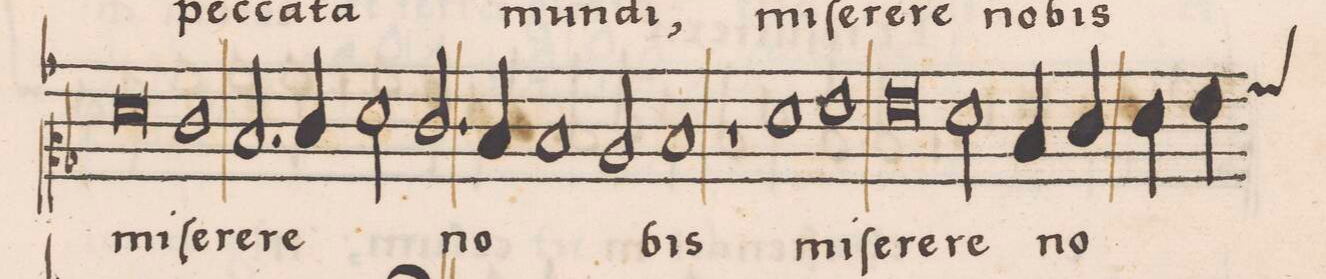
**kern	**text
*I"CANTVS	*
*clefC2	*
*k[b-]	*
*met(C|)	*
*M2/1	*
0f	mi  -
=32-	=32-
1e	-ſe-
=33-	=33-
2.d/	-re-
4e/	-re
2f\	.
2.e/	no-
=34-	=34-
4d/	.
1d	.
2c/	.
=35-	=35-
1d	-bis
1r	.
=36-	=36-
1f	mi-
1g	-ſe-
=37-	=37-
0g	-re-
=38-	=38-
2f\	-re
4d/	no-
4e/	.
4f\	.
*custos:a	*
4g\	.
*-	*-
